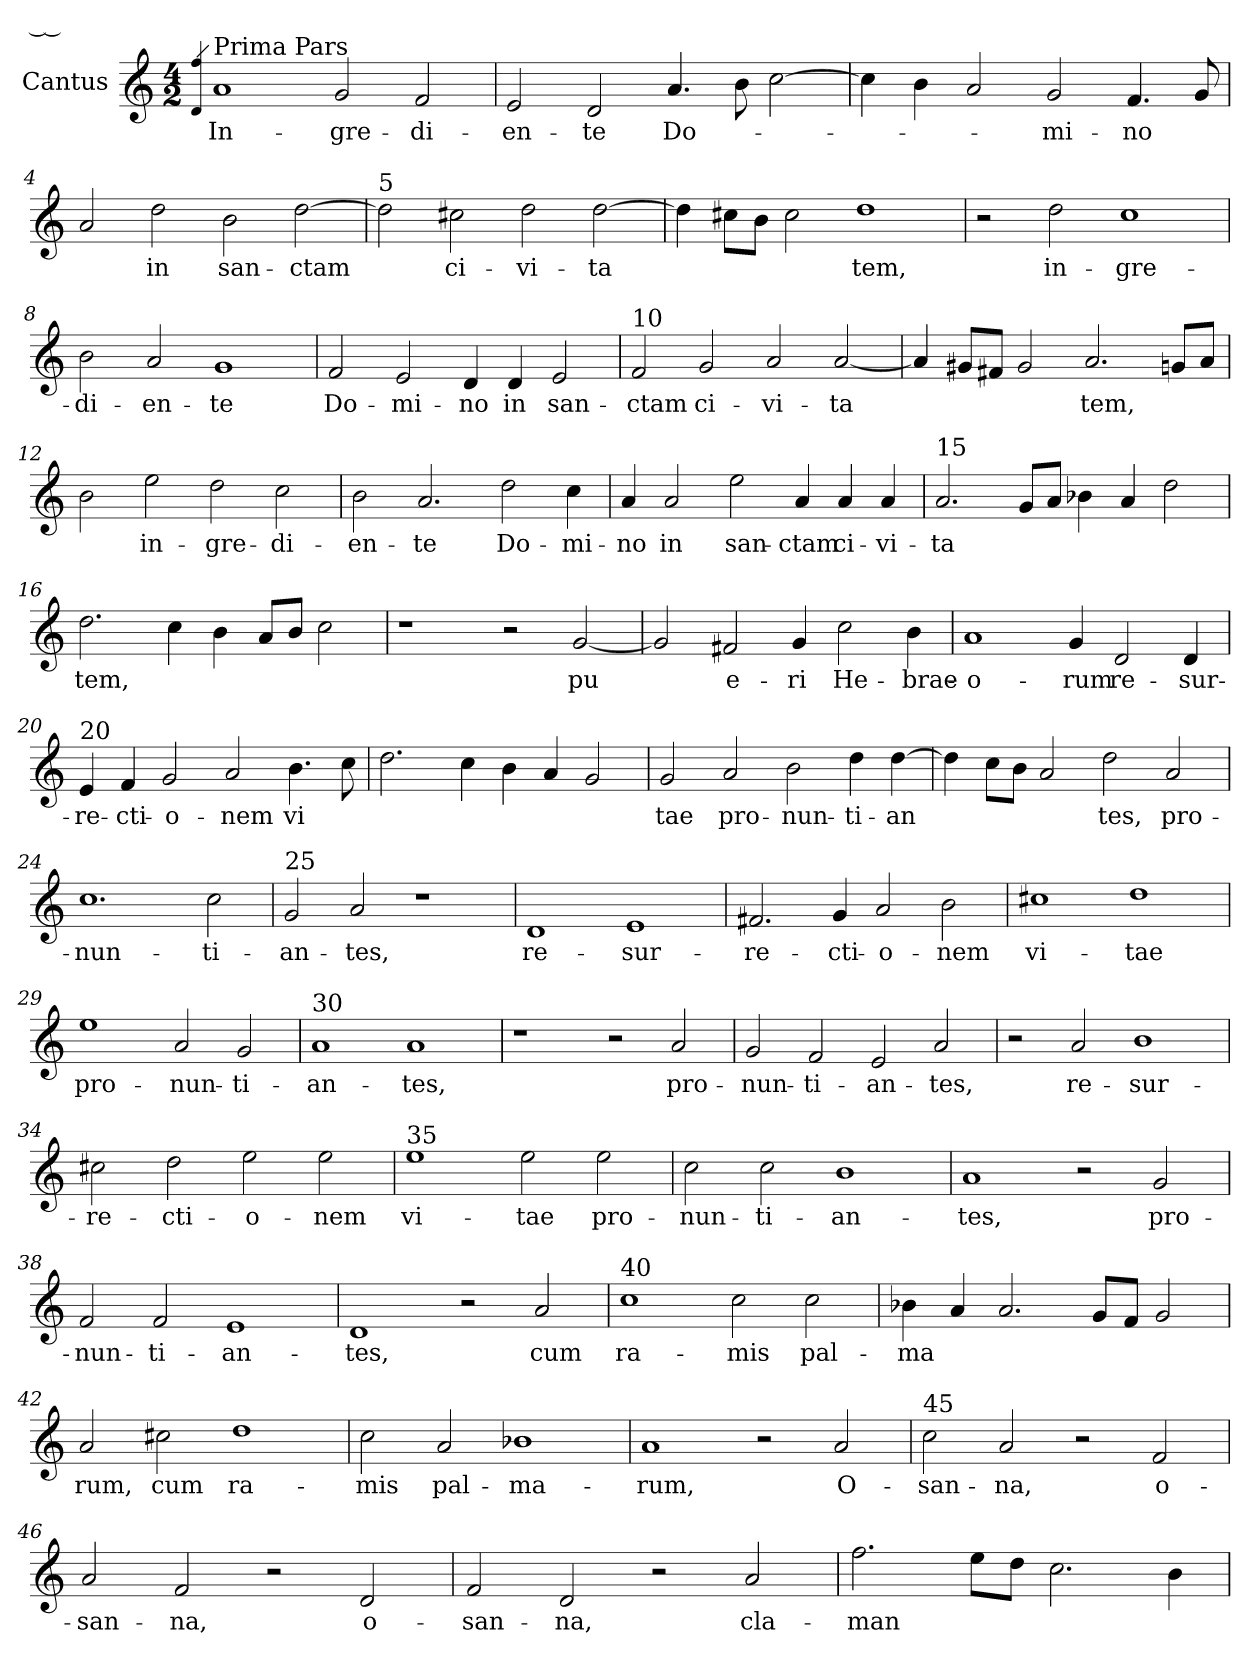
**kern	**text
*part1	*part1
*staff1	*staff1
*I"Cantus	*
*clefG2	*
*k[]	*
*M4/2	*
=1	=1
4qd 4qff	.
!LO:TX:a:t=Prima Pars	!
!	!LO:LY:b
1a	In-
!	!LO:LY:b
2g/	gre-
!	!LO:LY:b
2f/	di-
=2	=2
!	!LO:LY:b
2e/	en-
!	!LO:LY:b
2d/	te
!	!LO:LY:b
4.a/	Do-
8b\	.
[2cc\	.
=3	=3
4cc\]	.
4b\	.
2a/	.
!	!LO:LY:b
2g/	mi-
!	!LO:LY:b
4.f/	no
8g/	.
=4	=4
2a/	.
!	!LO:LY:b
2dd\	in
!	!LO:LY:b
2b\	san-
!	!LO:LY:b
[2dd\	ctam
!!LO:LB:g=z
=5	=5
!LO:TX:a:t=5	!
!	!LO:LY:b
2dd\]	___
!	!LO:LY:b
2cc#X\	ci-
!	!LO:LY:b
2dd\	vi-
!	!LO:LY:b
[2dd\	ta-
=6	=6
4dd\]	.
!	!LO:LY:b
8cc#X\L	-
8b\J	.
2cc#\	.
!	!LO:LY:b
1dd	tem,
=7	=7
2r	.
!	!LO:LY:b
2dd\	in-
!	!LO:LY:b
1cc	gre-
=8	=8
!	!LO:LY:b
2b\	di-
!	!LO:LY:b
2a/	en-
!	!LO:LY:b
1g	te
=9	=9
!	!LO:LY:b
2f/	Do-
!	!LO:LY:b
2e/	mi-
!	!LO:LY:b
4d/	no
!	!LO:LY:b
4d/	in
!	!LO:LY:b
2e/	san-
!!LO:LB:g=z
=10	=10
!LO:TX:a:t=10	!
!	!LO:LY:b
2f/	ctam
!	!LO:LY:b
2g/	ci-
!	!LO:LY:b
2a/	vi-
!	!LO:LY:b
[2a/	ta-
=11	=11
4a/]	.
!	!LO:LY:b
8g#X/L	-
8f#X/J	.
2g#/	.
!	!LO:LY:b
2.a/	tem,
8gn/L	.
8a/J	.
=12	=12
2b\	.
!	!LO:LY:b
2ee\	in-
!	!LO:LY:b
2dd\	gre-
!	!LO:LY:b
2cc\	di-
=13	=13
!	!LO:LY:b
2b\	en-
!	!LO:LY:b
2.a/	te
!	!LO:LY:b
2dd\	Do-
!	!LO:LY:b
4cc\	mi-
!!LO:LB:g=z
=14	=14
!	!LO:LY:b
4a/	no
!	!LO:LY:b
2a/	in
!	!LO:LY:b
2ee\	san-
!	!LO:LY:b
4a/	ctam
!	!LO:LY:b
4a/	ci-
!	!LO:LY:b
4a/	vi-
=15	=15
!LO:TX:a:t=15	!
!	!LO:LY:b
2.a/	ta-
8g/L	.
8a/J	.
!	!LO:LY:b
4b-X\	-
4a/	.
2dd\	.
=16	=16
!	!LO:LY:b
2.dd\	tem,
4cc\	.
4b\	.
8a/L	.
8b/J	.
2cc\	.
=17	=17
1r	.
2r	.
!	!LO:LY:b
[2g/	pu-
!!LO:LB:g=z
=18	=18
!	!LO:LY:b
2g/]	-
!	!LO:LY:b
2f#X/	e-
!	!LO:LY:b
4g/	ri
!	!LO:LY:b
2cc\	He-
!	!LO:LY:b
4b\	brae-
=19	=19
!	!LO:LY:b
1a	o-
!	!LO:LY:b
4g/	rum
!	!LO:LY:b
2d/	re-
!	!LO:LY:b
4d/	sur-
=20	=20
!LO:TX:a:t=20	!
!	!LO:LY:b
4e/	re-
!	!LO:LY:b
4f/	cti-
!	!LO:LY:b
2g/	o-
!	!LO:LY:b
2a/	nem
!	!LO:LY:b
4.b\	vi-
8cc\	.
=21	=21
!	!LO:LY:b
2.dd\	-
4cc\	.
4b\	.
4a/	.
!	!LO:LY:b
2g/	-
!!LO:LB:g=z
=22	=22
!	!LO:LY:b
2g/	tae
!	!LO:LY:b
2a/	pro-
!	!LO:LY:b
2b\	nun-
!	!LO:LY:b
4dd\	ti-
!	!LO:LY:b
[4dd\	an
=23	=23
!	!LO:LY:b
4dd\]	-
8cc\L	.
8b\J	.
2a/	.
!	!LO:LY:b
2dd\	tes,
!	!LO:LY:b
2a/	pro-
=24	=24
!	!LO:LY:b
1.cc	nun-
!	!LO:LY:b
2cc\	ti-
=25	=25
!LO:TX:a:t=25	!
!	!LO:LY:b
2g/	an-
!	!LO:LY:b
2a/	tes,
1r	.
=26	=26
!	!LO:LY:b
1d	re-
!	!LO:LY:b
1e	sur-
!!LO:LB:g=z
=27	=27
!	!LO:LY:b
2.f#X/	re-
!	!LO:LY:b
4g/	cti-
!	!LO:LY:b
2a/	o-
!	!LO:LY:b
2b\	nem
=28	=28
!	!LO:LY:b
1cc#X	vi-
!	!LO:LY:b
1dd	tae
=29	=29
!	!LO:LY:b
1ee	pro-
!	!LO:LY:b
2a/	nun-
!	!LO:LY:b
2g/	ti-
=30	=30
!LO:TX:a:t=30	!
!	!LO:LY:b
1a	an-
!	!LO:LY:b
1a	tes,
=31	=31
1r	.
2r	.
!	!LO:LY:b
2a/	pro-
!!LO:LB:g=z
=32	=32
!	!LO:LY:b
2g/	nun-
!	!LO:LY:b
2f/	ti-
!	!LO:LY:b
2e/	an-
!	!LO:LY:b
2a/	tes,
=33	=33
2r	.
!	!LO:LY:b
2a/	re-
!	!LO:LY:b
1b	sur-
=34	=34
!	!LO:LY:b
2cc#X\	re-
!	!LO:LY:b
2dd\	cti-
!	!LO:LY:b
2ee\	o-
!	!LO:LY:b
2ee\	nem
=35	=35
!LO:TX:a:t=35	!
!	!LO:LY:b
1ee	vi-
!	!LO:LY:b
2ee\	tae
!	!LO:LY:b
2ee\	pro-
=36	=36
!	!LO:LY:b
2cc\	nun-
!	!LO:LY:b
2cc\	ti-
!	!LO:LY:b
1b	an-
!!LO:LB:g=z
=37	=37
!	!LO:LY:b
1a	tes,
2r	.
!	!LO:LY:b
2g/	pro-
=38	=38
!	!LO:LY:b
2f/	nun-
!	!LO:LY:b
2f/	ti-
!	!LO:LY:b
1e	an-
=39	=39
!	!LO:LY:b
1d	tes,
2r	.
!	!LO:LY:b
2a/	cum
=40	=40
!LO:TX:a:t=40	!
!	!LO:LY:b
1cc	ra-
!	!LO:LY:b
2cc\	mis
!	!LO:LY:b
2cc\	pal-
=41	=41
!	!LO:LY:b
4b-X\	ma
4a/	.
2.a/	.
!	!LO:LY:b
8g/L	-
8f/J	.
2g/	.
!!LO:LB:g=z
=42	=42
!	!LO:LY:b
2a/	rum,
!	!LO:LY:b
2cc#X\	cum
!	!LO:LY:b
1dd	ra-
=43	=43
!	!LO:LY:b
2cc\	mis
!	!LO:LY:b
2a/	pal-
!	!LO:LY:b
1b-X	ma-
=44	=44
!	!LO:LY:b
1a	rum,
2r	.
!	!LO:LY:b
2a/	O-
=45	=45
!LO:TX:a:t=45	!
!	!LO:LY:b
2cc\	san-
!	!LO:LY:b
2a/	na,
2r	.
!	!LO:LY:b
2f/	o-
=46	=46
!	!LO:LY:b
2a/	san-
!	!LO:LY:b
2f/	na,
2r	.
!	!LO:LY:b
2d/	o-
!!LO:LB:g=z
=47	=47
!	!LO:LY:b
2f/	san-
!	!LO:LY:b
2d/	na,
2r	.
!	!LO:LY:b
2a/	cla-
=48	=48
!	!LO:LY:b
2.ff\	man
8ee\L	.
8dd\J	.
2.cc\	.
4b\	.
=	=
*-	*-
